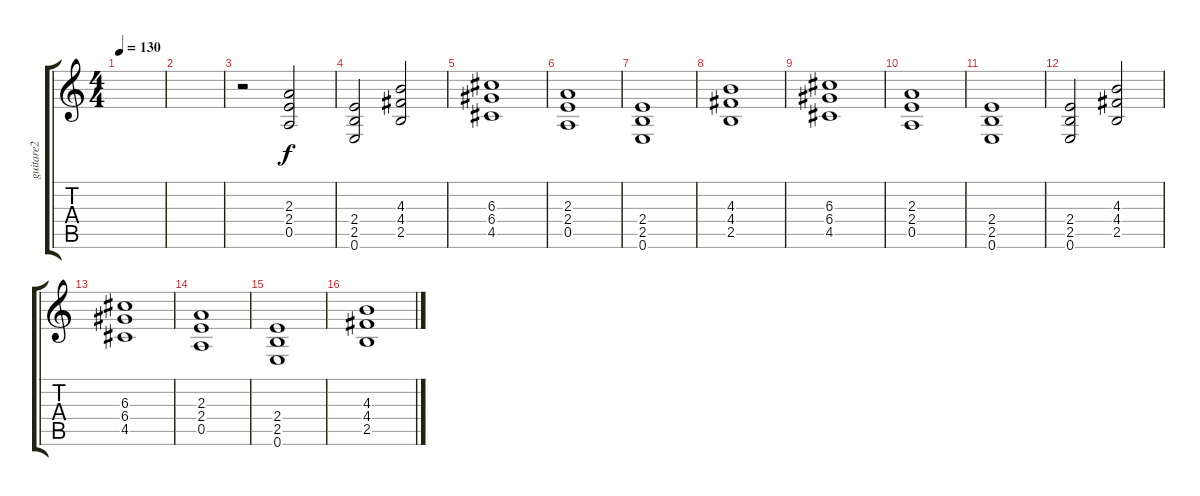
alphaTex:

\track ("guitare2" "guitare2") {instrument overdrivenguitar}
\staff {score tabs}
\tuning (E4 B3 G3 D3 A2 E2) {hide}
\ts (4 4)
\tempo 130
\clef g2
\ks c
|
|
r.2 (2.3 2.4 0.5).2 |
(2.4 2.5 0.6).2 (4.3 4.4 2.5).2 |
(6.3 6.4 4.5).1 |
(2.3 2.4 0.5).1 |
(2.4 2.5 0.6).1 |
(4.3 4.4 2.5).1 |
(6.3 6.4 4.5).1 |
(2.3 2.4 0.5).1 |
(2.4 2.5 0.6).1 |
(2.4 2.5 0.6).2 (4.3 4.4 2.5).2 |
(6.3 6.4 4.5).1 |
(2.3 2.4 0.5).1 |
(2.4 2.5 0.6).1 |
(4.3 4.4 2.5).1
